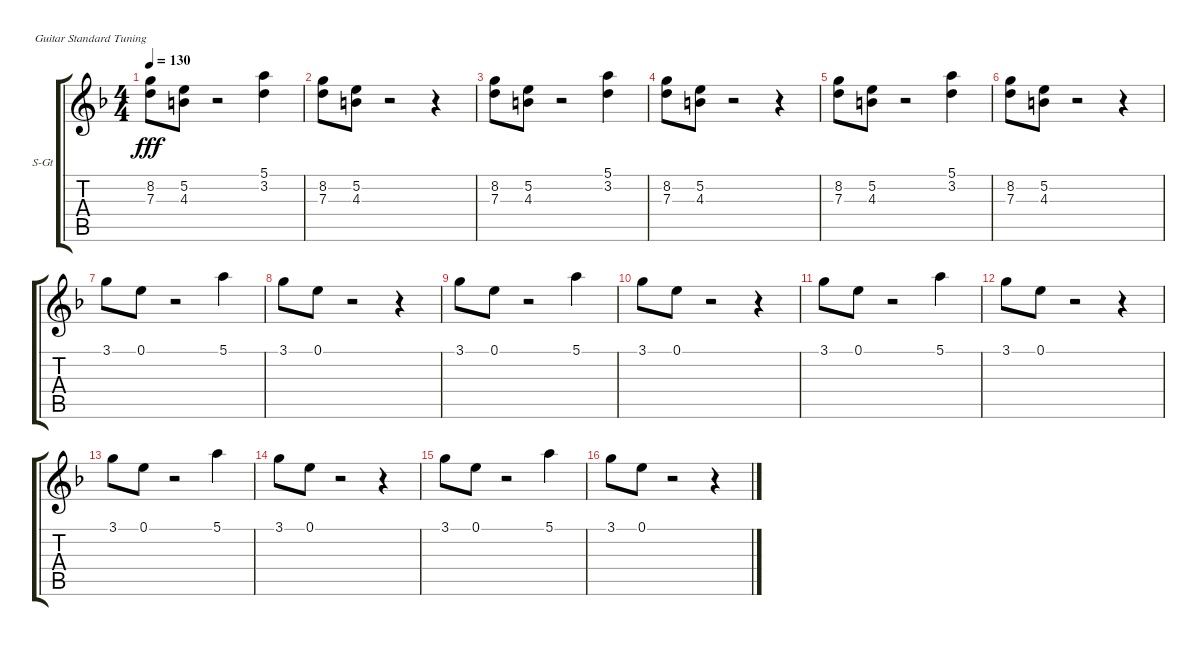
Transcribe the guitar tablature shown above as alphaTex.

\bracketExtendMode groupsimilarinstruments
\firstSystemTrackNameOrientation horizontal
\otherSystemsTrackNameOrientation horizontal
\track ("Валерий Кипелов" "S-Gt") {instrument tenorsax}
\staff {score tabs}
\tuning (E4 B3 G3 D3 A2 E2)
\displaytranspose 12
\ts (4 4)
\tempo 130
\clef g2
\ks f
(8.2 7.3).8{dy fff} (5.2 4.3).8 r.2 (5.1 3.2).4 |
(8.2 7.3).8 (5.2 4.3).8 r.2 r.4 |
(8.2 7.3).8 (5.2 4.3).8 r.2 (5.1 3.2).4 |
(8.2 7.3).8 (5.2 4.3).8 r.2 r.4 |
(8.2 7.3).8 (5.2 4.3).8 r.2 (5.1 3.2).4 |
(8.2 7.3).8 (5.2 4.3).8 r.2 r.4 |
3.1.8 0.1.8 r.2 5.1.4 |
3.1.8 0.1.8 r.2 r.4 |
3.1.8 0.1.8 r.2 5.1.4 |
3.1.8 0.1.8 r.2 r.4 |
3.1.8 0.1.8 r.2 5.1.4 |
3.1.8 0.1.8 r.2 r.4 |
3.1.8 0.1.8 r.2 5.1.4 |
3.1.8 0.1.8 r.2 r.4 |
3.1.8 0.1.8 r.2 5.1.4 |
3.1.8 0.1.8 r.2 r.4
